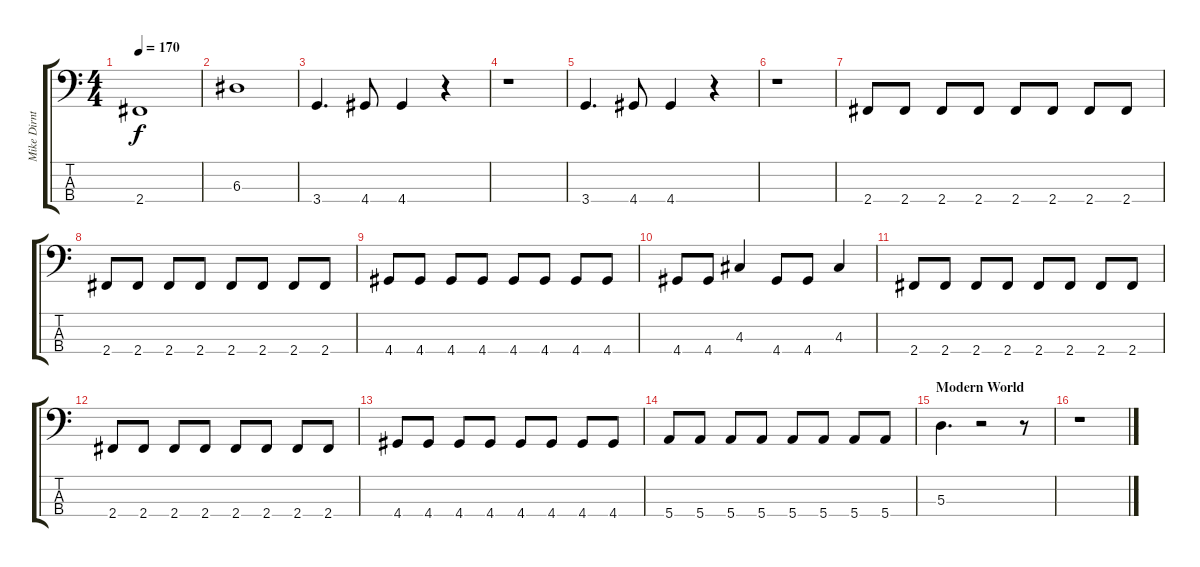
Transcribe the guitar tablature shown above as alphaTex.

\track ("Mike Dirnt" "Mike Dirnt") {instrument electricbassfinger}
\staff {score tabs}
\tuning (G2 D2 A1 E1) {hide}
\ts (4 4)
\tempo 170
\clef f4
\ks c
2.4.1{dy f} |
6.3.1 |
3.4.4{d} 4.4.8 4.4.4 r.4 |
r.1 |
3.4.4{d} 4.4.8 4.4.4 r.4 |
r.1 |
2.4.8 2.4.8 2.4.8 2.4.8 2.4.8 2.4.8 2.4.8 2.4.8 |
2.4.8 2.4.8 2.4.8 2.4.8 2.4.8 2.4.8 2.4.8 2.4.8 |
4.4.8 4.4.8 4.4.8 4.4.8 4.4.8 4.4.8 4.4.8 4.4.8 |
4.4.8 4.4.8 4.3.4 4.4.8 4.4.8 4.3.4 |
2.4.8 2.4.8 2.4.8 2.4.8 2.4.8 2.4.8 2.4.8 2.4.8 |
2.4.8 2.4.8 2.4.8 2.4.8 2.4.8 2.4.8 2.4.8 2.4.8 |
4.4.8 4.4.8 4.4.8 4.4.8 4.4.8 4.4.8 4.4.8 4.4.8 |
5.4.8 5.4.8 5.4.8 5.4.8 5.4.8 5.4.8 5.4.8 5.4.8 |
\section ("" "Modern World")
5.3.4{d} r.2 r.8 |
r.1
